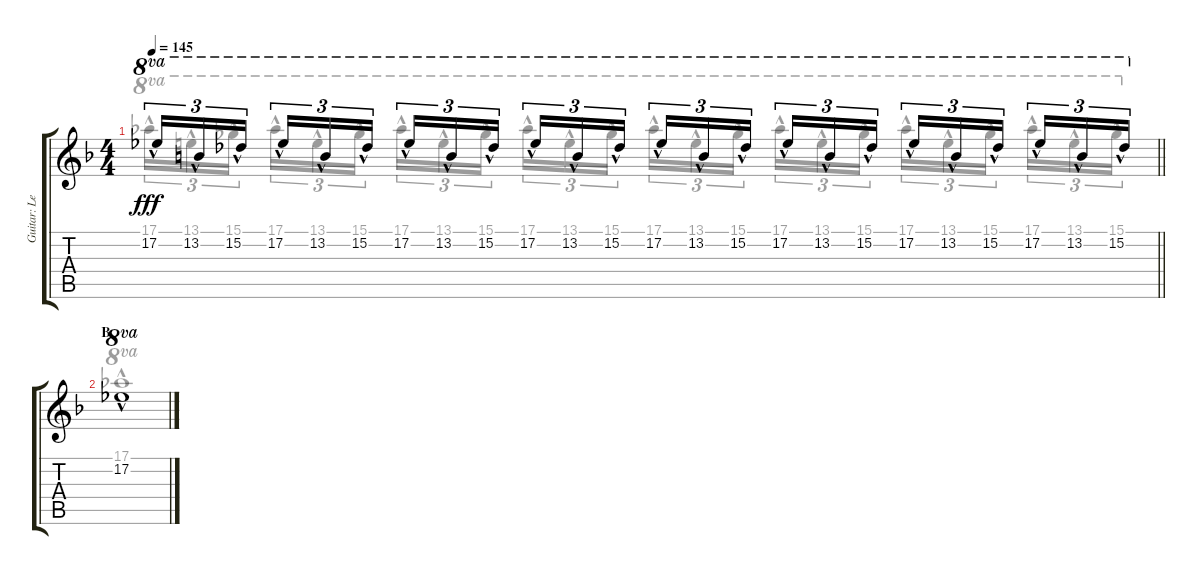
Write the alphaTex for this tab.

\track ("Guitar: Lead" "Guitar: Le") {instrument overdrivenguitar}
\staff {score tabs}
\tuning (Eb4 Bb3 Gb3 Db3 Ab2 Eb2) {hide}
\voice
\ts (4 4)
\tempo 145
\clef g2
\barLineRight lightlight
\ks f
17.2{hac}.16{tu (3 2) ot 8va dy fff} 13.2{hac}.16{tu (3 2) ot 8va} 15.2{hac}.16{tu (3 2) ot 8va beam splitsecondary} 17.2{hac}.16{tu (3 2) ot 8va} 13.2{hac}.16{tu (3 2) ot 8va} 15.2{hac}.16{tu (3 2) ot 8va} 17.2{hac}.16{tu (3 2) ot 8va} 13.2{hac}.16{tu (3 2) ot 8va} 15.2{hac}.16{tu (3 2) ot 8va beam splitsecondary} 17.2{hac}.16{tu (3 2) ot 8va} 13.2{hac}.16{tu (3 2) ot 8va} 15.2{hac}.16{tu (3 2) ot 8va} 17.2{hac}.16{tu (3 2) ot 8va} 13.2{hac}.16{tu (3 2) ot 8va} 15.2{hac}.16{tu (3 2) ot 8va beam splitsecondary} 17.2{hac}.16{tu (3 2) ot 8va} 13.2{hac}.16{tu (3 2) ot 8va} 15.2{hac}.16{tu (3 2) ot 8va} 17.2{hac}.16{tu (3 2) ot 8va} 13.2{hac}.16{tu (3 2) ot 8va} 15.2{hac}.16{tu (3 2) ot 8va beam splitsecondary} 17.2{hac}.16{tu (3 2) ot 8va} 13.2{hac}.16{tu (3 2) ot 8va} 15.2{hac}.16{tu (3 2) ot 8va} |
\section ("" "B")
17.2{hac}.1{ot 8va} |
|
|
|
|
|
|
|
|
|
|
|
|
|
\voice
\clef g2
\ottava regular
\simile none
\barLineRight lightlight
\ks f
17.1{hac}.16{tu (3 2) ot 8va dy fff} 13.1{hac}.16{tu (3 2) ot 8va} 15.1{hac}.16{tu (3 2) ot 8va beam splitsecondary} 17.1{hac}.16{tu (3 2) ot 8va} 13.1{hac}.16{tu (3 2) ot 8va} 15.1{hac}.16{tu (3 2) ot 8va} 17.1{hac}.16{tu (3 2) ot 8va} 13.1{hac}.16{tu (3 2) ot 8va} 15.1{hac}.16{tu (3 2) ot 8va beam splitsecondary} 17.1{hac}.16{tu (3 2) ot 8va} 13.1{hac}.16{tu (3 2) ot 8va} 15.1{hac}.16{tu (3 2) ot 8va} 17.1{hac}.16{tu (3 2) ot 8va} 13.1{hac}.16{tu (3 2) ot 8va} 15.1{hac}.16{tu (3 2) ot 8va beam splitsecondary} 17.1{hac}.16{tu (3 2) ot 8va} 13.1{hac}.16{tu (3 2) ot 8va} 15.1{hac}.16{tu (3 2) ot 8va} 17.1{hac}.16{tu (3 2) ot 8va} 13.1{hac}.16{tu (3 2) ot 8va} 15.1{hac}.16{tu (3 2) ot 8va beam splitsecondary} 17.1{hac}.16{tu (3 2) ot 8va} 13.1{hac}.16{tu (3 2) ot 8va} 15.1{hac}.16{tu (3 2) ot 8va} |
17.1{hac}.1{ot 8va} |
|
|
|
|
|
|
|
|
|
|
|
|
|
